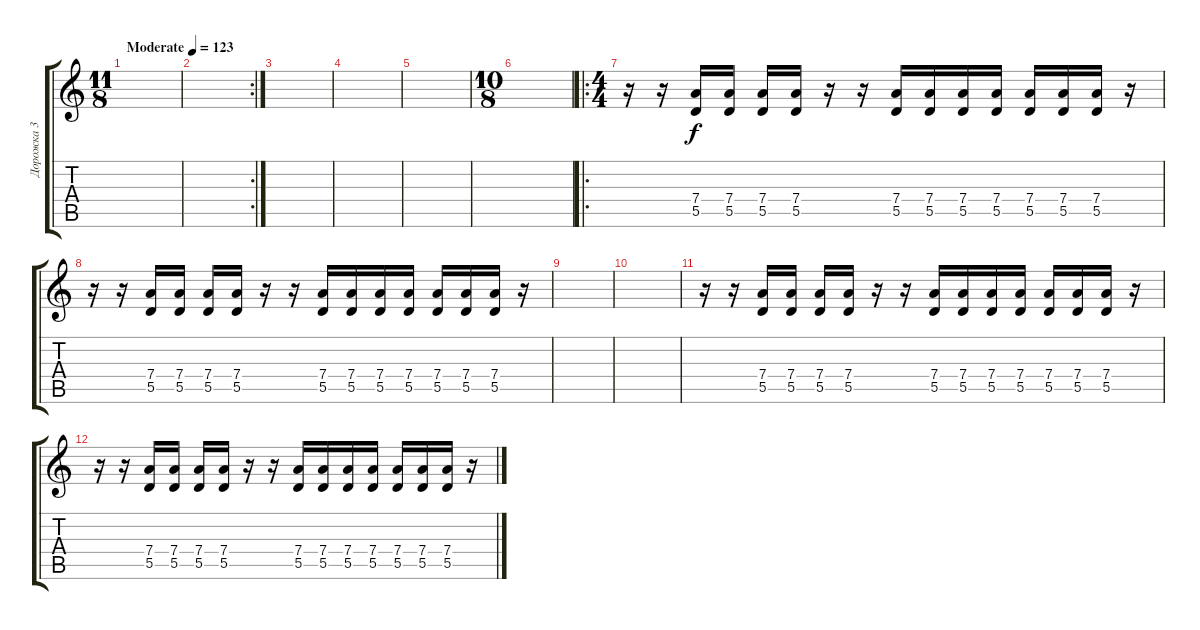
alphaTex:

\track ("Дорожка 3" "Дорожка 3") {instrument distortionguitar}
\staff {score tabs}
\tuning (E4 B3 G3 D3 A2 E2) {hide}
\ts (11 8)
\tempo (123 "Moderate")
\clef g2
\ks c
|
\rc 2
|
|
|
|
\ts (10 8)
|
\ro
\ts (4 4)
r.16 r.16 (7.4 5.5).16 (7.4 5.5).16 (7.4 5.5).16 (7.4 5.5).16 r.16 r.16 (7.4 5.5).16 (7.4 5.5).16 (7.4 5.5).16 (7.4 5.5).16 (7.4 5.5).16 (7.4 5.5).16 (7.4 5.5).16 r.16 |
r.16 r.16 (7.4 5.5).16 (7.4 5.5).16 (7.4 5.5).16 (7.4 5.5).16 r.16 r.16 (7.4 5.5).16 (7.4 5.5).16 (7.4 5.5).16 (7.4 5.5).16 (7.4 5.5).16 (7.4 5.5).16 (7.4 5.5).16 r.16 |
|
|
r.16 r.16 (7.4 5.5).16 (7.4 5.5).16 (7.4 5.5).16 (7.4 5.5).16 r.16 r.16 (7.4 5.5).16 (7.4 5.5).16 (7.4 5.5).16 (7.4 5.5).16 (7.4 5.5).16 (7.4 5.5).16 (7.4 5.5).16 r.16 |
r.16 r.16 (7.4 5.5).16 (7.4 5.5).16 (7.4 5.5).16 (7.4 5.5).16 r.16 r.16 (7.4 5.5).16 (7.4 5.5).16 (7.4 5.5).16 (7.4 5.5).16 (7.4 5.5).16 (7.4 5.5).16 (7.4 5.5).16 r.16
